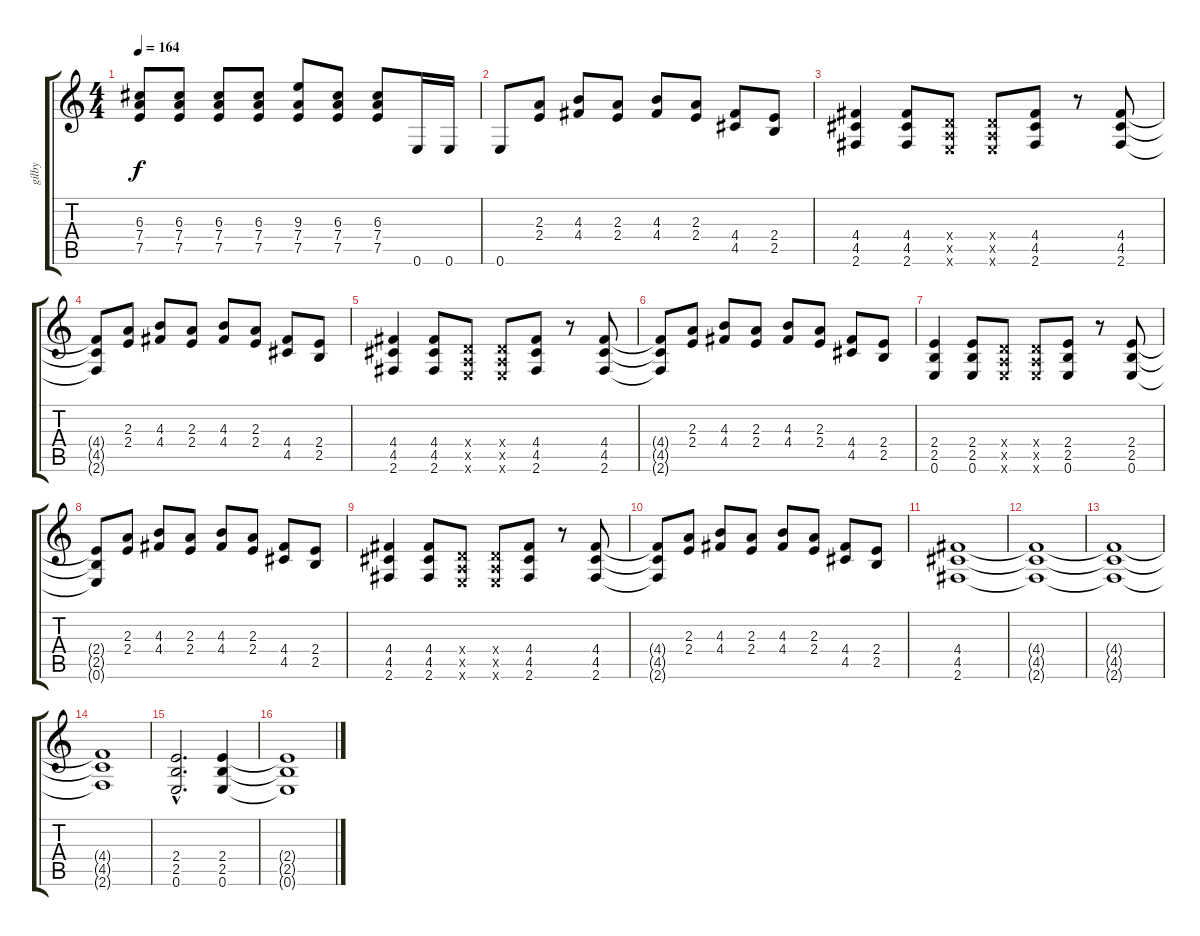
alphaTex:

\track ("gilby" "gilby") {instrument overdrivenguitar}
\staff {score tabs}
\tuning (E4 B3 G3 D3 A2 E2) {hide}
\ts (4 4)
\tempo 164
\clef g2
\ks c
(6.3 7.4 7.5).8{dy f} (6.3 7.4 7.5).8 (6.3 7.4 7.5).8 (6.3 7.4 7.5).8 (9.3 7.4 7.5).8 (6.3 7.4 7.5).8 (6.3 7.4 7.5).8 0.6.16 0.6.16 |
0.6.8 (2.3 2.4).8 (4.3 4.4).8 (2.3 2.4).8 (4.3 4.4).8 (2.3 2.4).8 (4.4 4.5).8 (2.4 2.5).8 |
(4.4 4.5 2.6).4 (4.4 4.5 2.6).8 (0.4{x} 0.5{x} 0.6{x}).8 (0.4{x} 0.5{x} 0.6{x}).8 (4.4 4.5 2.6).8 r.8 (4.4 4.5 2.6).8 |
(4.4{t} 4.5{t} 2.6{t}).8 (2.3 2.4).8 (4.3 4.4).8 (2.3 2.4).8 (4.3 4.4).8 (2.3 2.4).8 (4.4 4.5).8 (2.4 2.5).8 |
(4.4 4.5 2.6).4 (4.4 4.5 2.6).8 (0.4{x} 0.5{x} 0.6{x}).8 (0.4{x} 0.5{x} 0.6{x}).8 (4.4 4.5 2.6).8 r.8 (4.4 4.5 2.6).8 |
(4.4{t} 4.5{t} 2.6{t}).8 (2.3 2.4).8 (4.3 4.4).8 (2.3 2.4).8 (4.3 4.4).8 (2.3 2.4).8 (4.4 4.5).8 (2.4 2.5).8 |
(2.4 2.5 0.6).4 (2.4 2.5 0.6).8 (0.4{x} 0.5{x} 0.6{x}).8 (0.4{x} 0.5{x} 0.6{x}).8 (2.4 2.5 0.6).8 r.8 (2.4 2.5 0.6).8 |
(2.4{t} 2.5{t} 0.6{t}).8 (2.3 2.4).8 (4.3 4.4).8 (2.3 2.4).8 (4.3 4.4).8 (2.3 2.4).8 (4.4 4.5).8 (2.4 2.5).8 |
(4.4 4.5 2.6).4 (4.4 4.5 2.6).8 (0.4{x} 0.5{x} 0.6{x}).8 (0.4{x} 0.5{x} 0.6{x}).8 (4.4 4.5 2.6).8 r.8 (4.4 4.5 2.6).8 |
(4.4{t} 4.5{t} 2.6{t}).8 (2.3 2.4).8 (4.3 4.4).8 (2.3 2.4).8 (4.3 4.4).8 (2.3 2.4).8 (4.4 4.5).8 (2.4 2.5).8 |
(4.4 4.5 2.6).1 |
(4.4{t} 4.5{t} 2.6{t}).1 |
(4.4{t} 4.5{t} 2.6{t}).1 |
(4.4{t} 4.5{t} 2.6{t}).1 |
(2.4{hac} 2.5{hac} 0.6{hac}).2{d} (2.4 2.5 0.6).4 |
(2.4{t} 2.5{t} 0.6{t}).1
